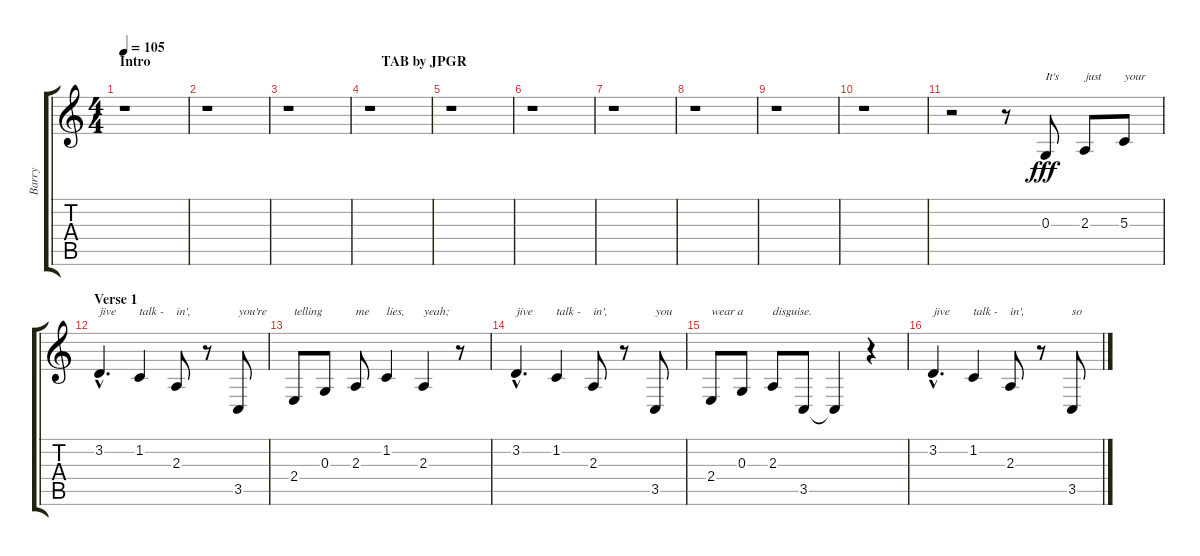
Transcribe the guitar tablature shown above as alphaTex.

\track ("Barry" "Barry") {instrument lead4chiff}
\staff {score tabs}
\tuning (E4 B3 G3 D3 A2 E2) {hide}
\ts (4 4)
\section ("" "Intro                                                                  TAB by JPGR")
\tempo 105
\clef g2
\ks c
r.1{dy fff instrument lead4chiff} |
r.1 |
r.1 |
r.1 |
r.1 |
r.1 |
r.1 |
r.1 |
r.1 |
r.1 |
r.2 r.8 0.3.8{txt "It's"} 2.3.8{txt "just"} 5.3.8{txt "your"} |
\section ("" "Verse 1")
3.2{hac}.4{d txt "jive"} 1.2.4{txt "talk -"} 2.3.8{txt "in',"} r.8 3.5.8{txt "you're"} |
2.4.8{txt "telling"} 0.3.8 2.3.8{txt "me"} 1.2.4{txt "lies,"} 2.3.4{txt "yeah;"} r.8 |
3.2{hac}.4{d txt "jive"} 1.2.4{txt "talk -"} 2.3.8{txt "in',"} r.8 3.5.8{txt "you"} |
2.4.8{txt "wear a"} 0.3.8 2.3.8{txt "disguise."} 3.5.8 3.5{t}.4 r.4 |
3.2{hac}.4{d txt "jive"} 1.2.4{txt "talk -"} 2.3.8{txt "in',"} r.8 3.5.8{txt "so"}
